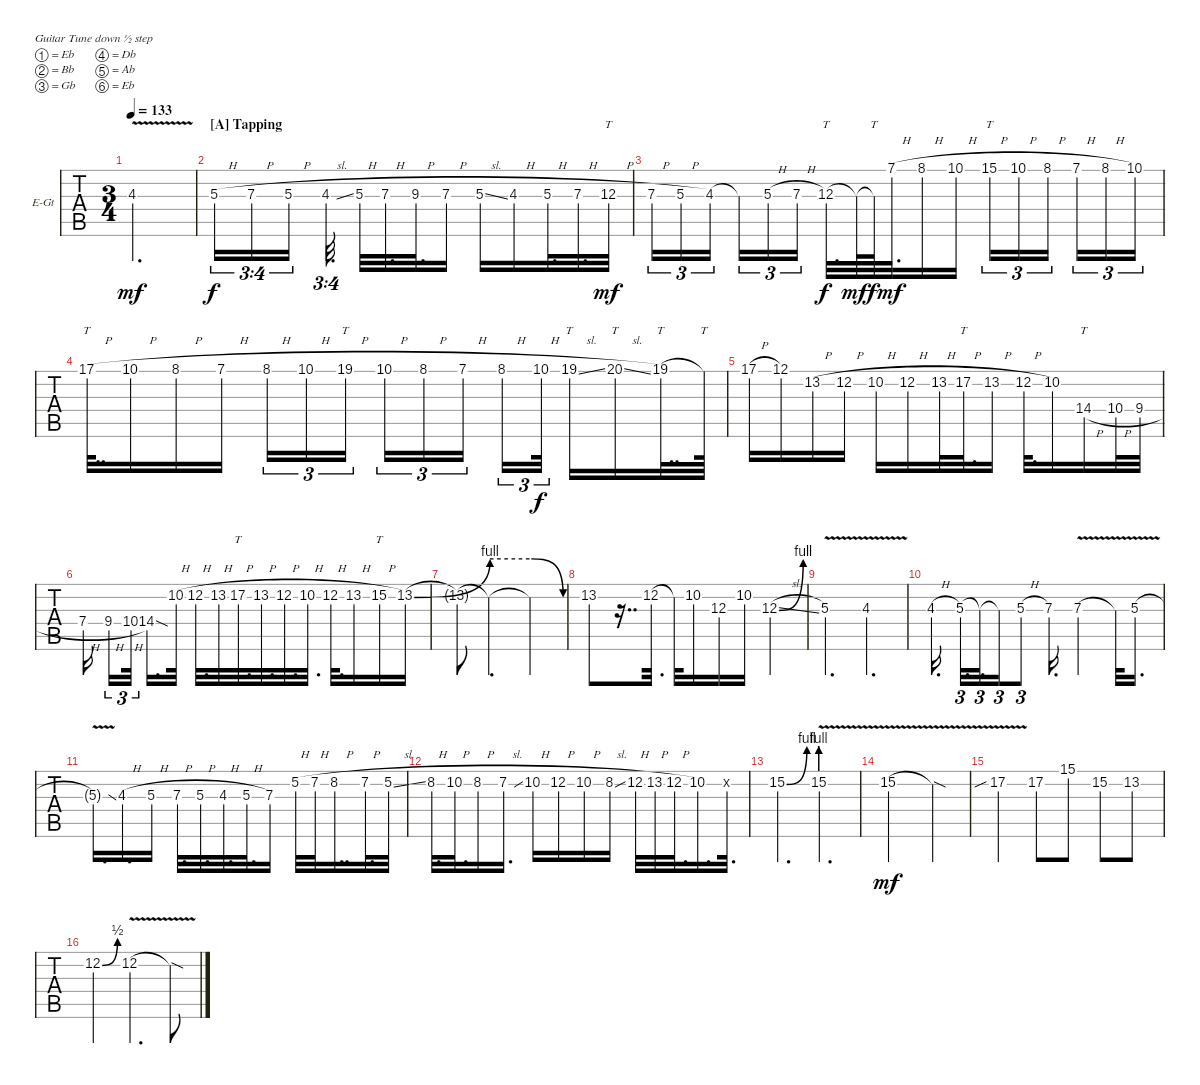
\bracketExtendMode groupsimilarinstruments
\firstSystemTrackNameOrientation horizontal
\otherSystemsTrackNameOrientation horizontal
\track ("Lead Guitar" "E-Gt") {instrument distortionguitar}
\staff {tabs}
\tuning (Eb4 Bb3 Gb3 Db3 Ab2 Eb2)
\ts (3 4)
\tempo 133
\clef g2
\ks c
4.3{v}.2{d dy mf} |
\section ("A" "Tapping")
5.3{h}.16{tu (3 4) dy f} 7.3{h}.16{tu (3 4)} 5.3{h}.16{tu (3 4)} 4.3{sl}.32{d tu (3 4)} 5.3{h}.32 7.3{h}.32{d} 9.3{h}.32{d} 7.3{h}.16 5.3{sl}.16 4.3{h}.16 5.3{h}.32{d} 7.3{h}.32{d} 12.3{h}.32{tt dy mf} |
7.3{h}.16{tu (3 2)} 5.3{h}.16{tu (3 2)} 4.3.16{tu (3 2)} 4.3{t}.16{tu (3 2)} 5.3{h}.16{tu (3 2)} 7.3{h}.16{tu (3 2)} 12.3.32{tt d dy f} 12.3{t}.64{dy mf} 12.3{t}.64{tt dy f} 7.1{h}.32{d dy mf} 8.1{h}.16 10.1{h}.16 15.1{h}.16{tt tu (3 2)} 10.1{h}.16{tu (3 2)} 8.1{h}.16{tu (3 2)} 7.1{h}.16{tu (3 2)} 8.1{h}.16{tu (3 2)} 10.1.16{tu (3 2)} |
17.1{h}.32{tt dd} 10.1{h}.16 8.1{h}.16 7.1{h}.16 8.1{h}.16{tu (3 2)} 10.1{h}.16{tu (3 2)} 19.1{h}.16{tt tu (3 2)} 10.1{h}.16{tu (3 2)} 8.1{h}.16{tu (3 2)} 7.1{h}.16{tu (3 2)} 8.1{h}.16{tu (3 2)} 10.1{h}.32{tu (3 2) dy f} 19.1{sl}.16{tt} 20.1{sl}.16{tt} 19.1.32{tt dd} 19.1{t}.64{tt} |
17.1{h}.16 12.1.16 13.2{h}.16 12.2{h}.16 10.2{h}.16 12.2{h}.16 13.2{h}.32 17.2{h}.32{tt d} 13.2{h}.16 12.2{h}.32{d} 10.2.16 14.4{h}.16{tt} 10.4{h}.32 9.4{h}.32 |
7.4{h}.16 9.4{h}.16{tu (3 2)} 10.4{h}.32{tu (3 2)} 14.4{sod}.16{d} 10.2{h}.32 12.2{h}.32{d} 13.2{h}.32 17.2{h}.32{tt d} 13.2{h}.32{d} 12.2{h}.32{d} 10.2{h}.32{d} 12.2{h}.32{d} 13.2{h}.16 15.2{h}.16{tt} 13.2{be (bend 0 0 60 4)}.16 |
13.2{t}.8 13.2{be (prebend 0 4 60 4) t}.4{d} 13.2{be (release 0 4 59.4 0) t}.4 |
13.2.8 r.16{dd} 12.2.32{d} 12.2{t}.32 10.2.16 12.3.16 10.2.16 12.3{be (bend 0 0 60 4) sl}.4 |
5.3{v}.4{d} 4.3{v}.4{d} |
4.3{h}.16{d} 5.3.32{d tu (3 2)} 5.3{t}.32{d tu (3 2)} 5.3{t}.16{tu (3 2)} 5.3{h}.8{tu (3 2)} 7.3.16{d} 7.3{v}.4 7.3{v t}.32 5.3{v}.16{d} |
5.3{v ss t}.16{d} 4.3{h}.16{d} 5.3{h}.16 7.3{h}.32{d} 5.3{h}.32{d} 4.3{h}.32{d} 5.3{h}.32{d} 7.3.16 5.2{h}.32 7.2{h}.32 8.2{h}.16{dd} 7.2{h}.32{d} 5.2{sl}.32 |
8.2{h}.32{d} 10.2{h}.32{d} 8.2{h}.16 7.2{sl}.16{d} 10.2{h}.16 12.2{h}.16 10.2{h}.16 8.2{sl}.16 12.2{h}.32 13.2{h}.32 12.2{h}.32{d} 10.2.16{d} 0.2{x}.32{d} |
15.2{be (bend 0 0 19.2 4)}.4{d} 15.2{be (prebend 0 4 60 4) v hac}.4{d} |
15.2{v hac}.2{dy mf} 15.2{v sod t}.4 |
17.2{v sib}.4 17.2.8 15.1.8 15.2.8 13.2.8 |
12.2{be (bend 0 0 60 2)}.4 12.2{v}.4{d} 12.2{v sod t}.8
